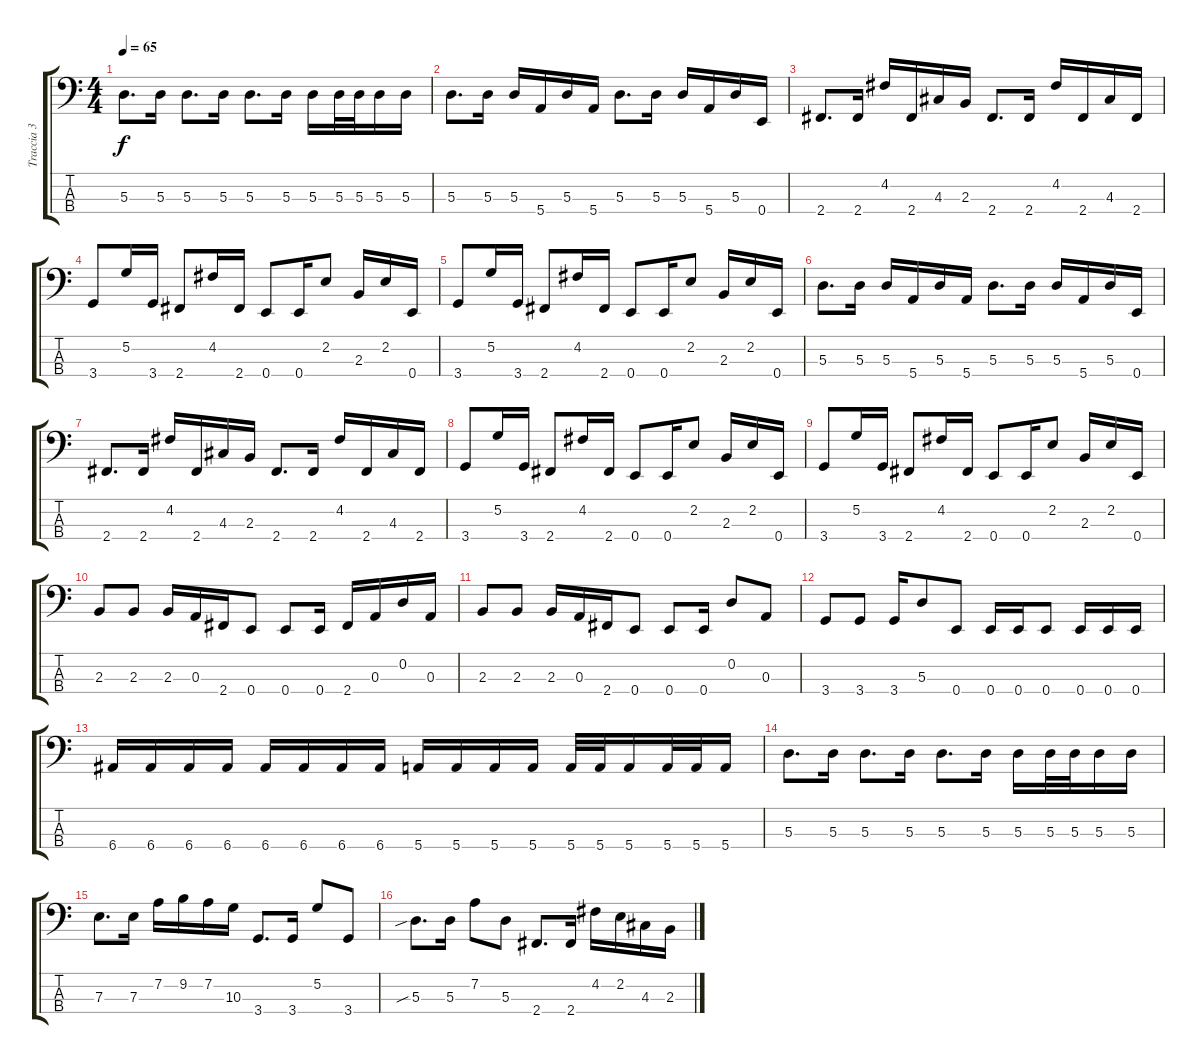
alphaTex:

\track ("Traccia 3" "Traccia 3") {instrument electricbassfinger}
\staff {score tabs}
\tuning (G2 D2 A1 E1) {hide}
\ts (4 4)
\tempo 65
\clef f4
\ks c
5.3.8{d dy f} 5.3.16 5.3.8{d} 5.3.16 5.3.8{d} 5.3.16 5.3.16 5.3.32 5.3.32 5.3.16 5.3.16 |
5.3.8{d} 5.3.16 5.3.16 5.4.16 5.3.16 5.4.16 5.3.8{d} 5.3.16 5.3.16 5.4.16 5.3.16 0.4.16 |
2.4.8{d} 2.4.16 4.2.16 2.4.16 4.3.16 2.3.16 2.4.8{d} 2.4.16 4.2.16 2.4.16 4.3.16 2.4.16 |
3.4.8 5.2.16 3.4.16 2.4.8 4.2.16 2.4.16 0.4.8 0.4.16 2.2.8 2.3.16 2.2.16 0.4.16 |
3.4.8 5.2.16 3.4.16 2.4.8 4.2.16 2.4.16 0.4.8 0.4.16 2.2.8 2.3.16 2.2.16 0.4.16 |
5.3.8{d} 5.3.16 5.3.16 5.4.16 5.3.16 5.4.16 5.3.8{d} 5.3.16 5.3.16 5.4.16 5.3.16 0.4.16 |
2.4.8{d} 2.4.16 4.2.16 2.4.16 4.3.16 2.3.16 2.4.8{d} 2.4.16 4.2.16 2.4.16 4.3.16 2.4.16 |
3.4.8 5.2.16 3.4.16 2.4.8 4.2.16 2.4.16 0.4.8 0.4.16 2.2.8 2.3.16 2.2.16 0.4.16 |
3.4.8 5.2.16 3.4.16 2.4.8 4.2.16 2.4.16 0.4.8 0.4.16 2.2.8 2.3.16 2.2.16 0.4.16 |
2.3.8 2.3.8 2.3.16 0.3.16 2.4.16 0.4.8 0.4.8 0.4.16 2.4.16 0.3.16 0.2.16 0.3.16 |
2.3.8 2.3.8 2.3.16 0.3.16 2.4.16 0.4.8 0.4.8 0.4.16 0.2.8 0.3.8 |
3.4.8 3.4.8 3.4.16 5.3.8 0.4.8 0.4.16 0.4.16 0.4.8 0.4.16 0.4.16 0.4.16 |
6.4.16 6.4.16 6.4.16 6.4.16 6.4.16 6.4.16 6.4.16 6.4.16 5.4.16 5.4.16 5.4.16 5.4.16 5.4.32 5.4.32 5.4.16 5.4.32 5.4.32 5.4.16 |
5.3.8{d} 5.3.16 5.3.8{d} 5.3.16 5.3.8{d} 5.3.16 5.3.16 5.3.32 5.3.32 5.3.16 5.3.16 |
7.3.8{d} 7.3.16 7.2.16 9.2.16 7.2.16 10.3.16 3.4.8{d} 3.4.16 5.2.8 3.4.8 |
5.3{sib}.8{d} 5.3.16 7.2.8 5.3.8 2.4.8{d} 2.4.16 4.2.16 2.2.16 4.3.16 2.3.16
